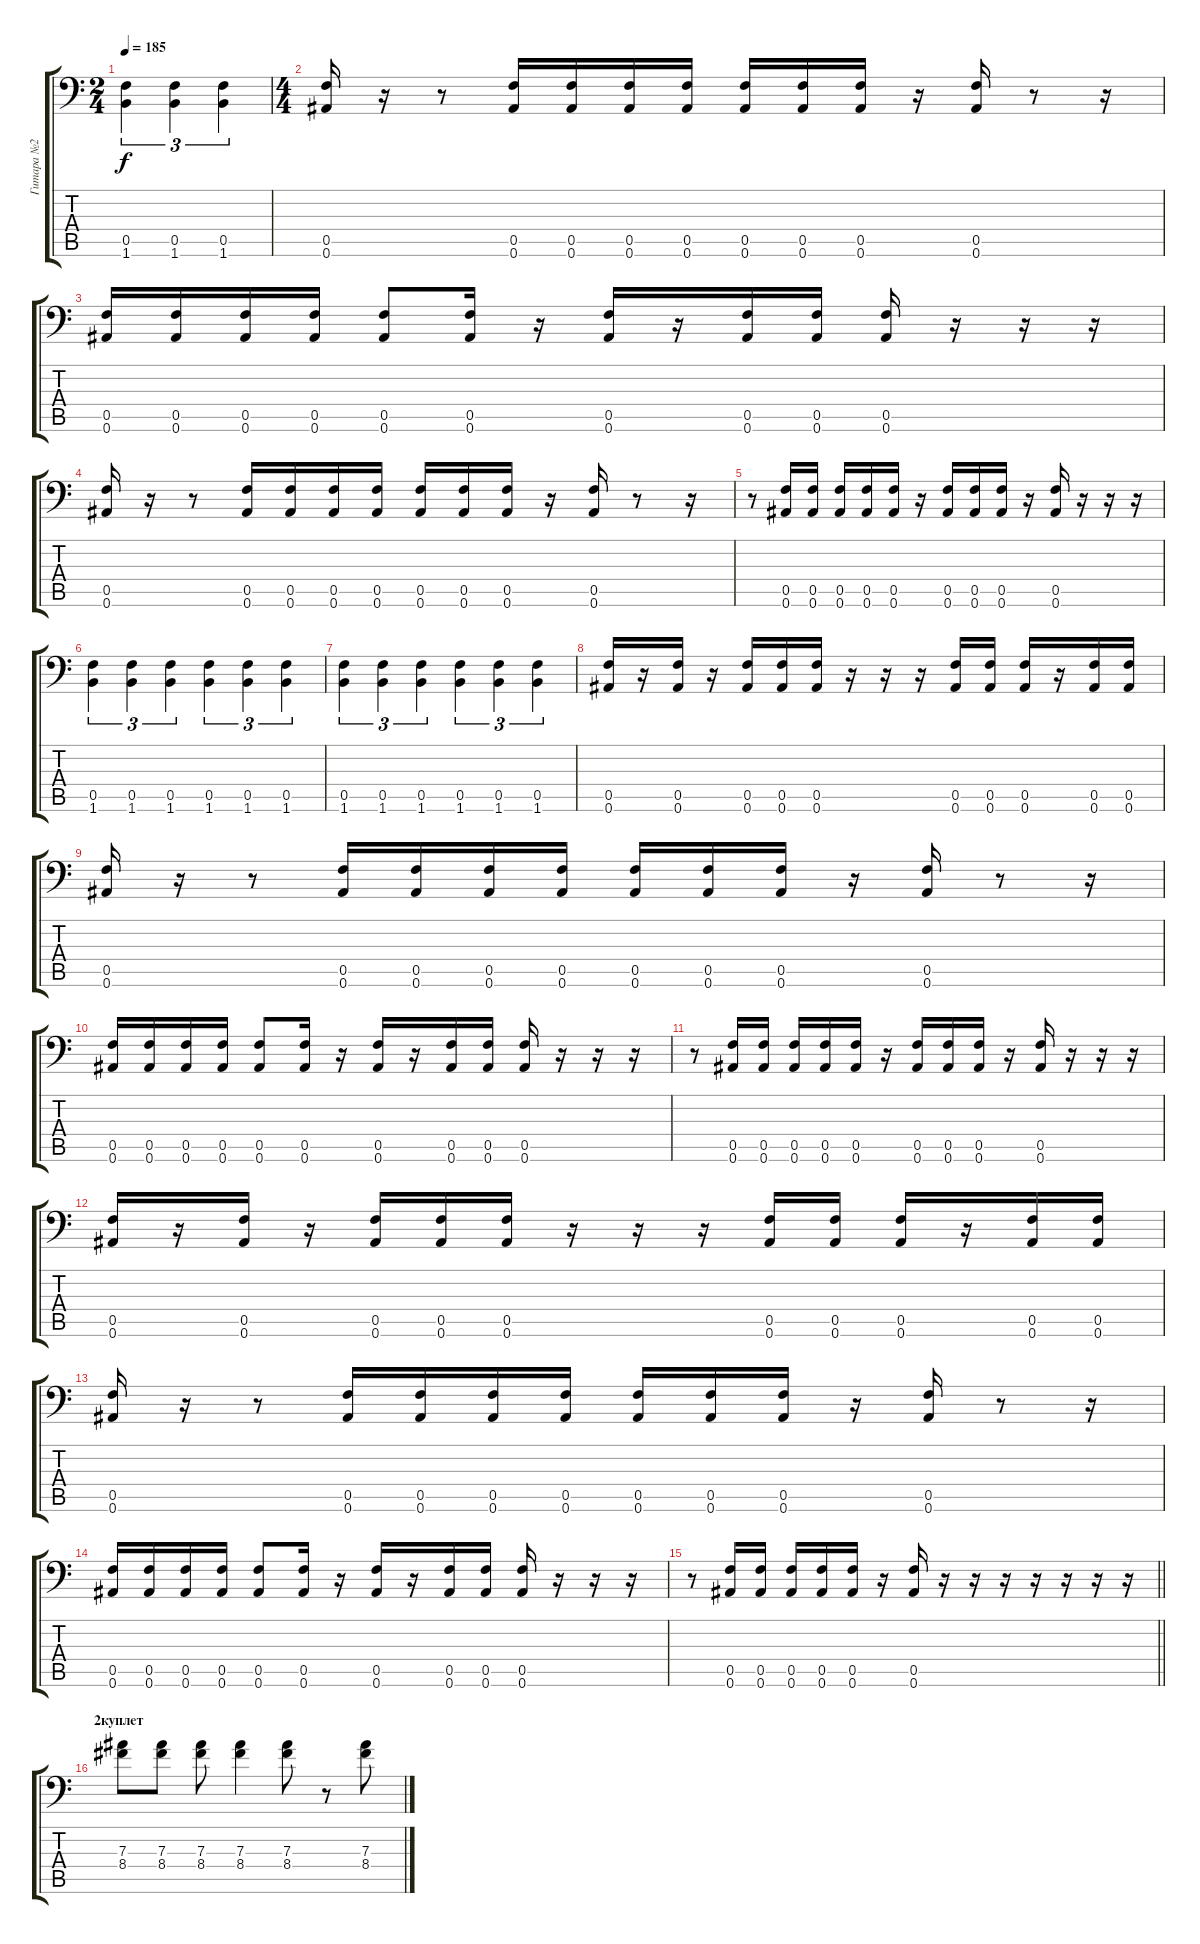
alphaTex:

\track ("Гитара №2" "Гитара №2") {instrument distortionguitar}
\staff {score tabs}
\tuning (C4 G3 Eb3 Bb2 F2 Bb1) {hide}
\ts (2 4)
\tempo 185
\clef f4
\ks c
(0.5 1.6).4{tu (3 2) dy f} (0.5 1.6).4{tu (3 2)} (0.5 1.6).4{tu (3 2)} |
\ts (4 4)
(0.5 0.6).16 r.16 r.8 (0.5 0.6).16 (0.5 0.6).16 (0.5 0.6).16 (0.5 0.6).16 (0.5 0.6).16 (0.5 0.6).16 (0.5 0.6).16 r.16 (0.5 0.6).16 r.8 r.16 |
(0.5 0.6).16 (0.5 0.6).16 (0.5 0.6).16 (0.5 0.6).16 (0.5 0.6).8 (0.5 0.6).16 r.16 (0.5 0.6).16 r.16 (0.5 0.6).16 (0.5 0.6).16 (0.5 0.6).16 r.16 r.16 r.16 |
(0.5 0.6).16 r.16 r.8 (0.5 0.6).16 (0.5 0.6).16 (0.5 0.6).16 (0.5 0.6).16 (0.5 0.6).16 (0.5 0.6).16 (0.5 0.6).16 r.16 (0.5 0.6).16 r.8 r.16 |
r.8 (0.5 0.6).16 (0.5 0.6).16 (0.5 0.6).16 (0.5 0.6).16 (0.5 0.6).16 r.16 (0.5 0.6).16 (0.5 0.6).16 (0.5 0.6).16 r.16 (0.5 0.6).16 r.16 r.16 r.16 |
(0.5 1.6).4{tu (3 2)} (0.5 1.6).4{tu (3 2)} (0.5 1.6).4{tu (3 2)} (0.5 1.6).4{tu (3 2)} (0.5 1.6).4{tu (3 2)} (0.5 1.6).4{tu (3 2)} |
(0.5 1.6).4{tu (3 2)} (0.5 1.6).4{tu (3 2)} (0.5 1.6).4{tu (3 2)} (0.5 1.6).4{tu (3 2)} (0.5 1.6).4{tu (3 2)} (0.5 1.6).4{tu (3 2)} |
(0.5 0.6).16 r.16 (0.5 0.6).16 r.16 (0.5 0.6).16 (0.5 0.6).16 (0.5 0.6).16 r.16 r.16 r.16 (0.5 0.6).16 (0.5 0.6).16 (0.5 0.6).16 r.16 (0.5 0.6).16 (0.5 0.6).16 |
(0.5 0.6).16 r.16 r.8 (0.5 0.6).16 (0.5 0.6).16 (0.5 0.6).16 (0.5 0.6).16 (0.5 0.6).16 (0.5 0.6).16 (0.5 0.6).16 r.16 (0.5 0.6).16 r.8 r.16 |
(0.5 0.6).16 (0.5 0.6).16 (0.5 0.6).16 (0.5 0.6).16 (0.5 0.6).8 (0.5 0.6).16 r.16 (0.5 0.6).16 r.16 (0.5 0.6).16 (0.5 0.6).16 (0.5 0.6).16 r.16 r.16 r.16 |
r.8 (0.5 0.6).16 (0.5 0.6).16 (0.5 0.6).16 (0.5 0.6).16 (0.5 0.6).16 r.16 (0.5 0.6).16 (0.5 0.6).16 (0.5 0.6).16 r.16 (0.5 0.6).16 r.16 r.16 r.16 |
(0.5 0.6).16 r.16 (0.5 0.6).16 r.16 (0.5 0.6).16 (0.5 0.6).16 (0.5 0.6).16 r.16 r.16 r.16 (0.5 0.6).16 (0.5 0.6).16 (0.5 0.6).16 r.16 (0.5 0.6).16 (0.5 0.6).16 |
(0.5 0.6).16 r.16 r.8 (0.5 0.6).16 (0.5 0.6).16 (0.5 0.6).16 (0.5 0.6).16 (0.5 0.6).16 (0.5 0.6).16 (0.5 0.6).16 r.16 (0.5 0.6).16 r.8 r.16 |
(0.5 0.6).16 (0.5 0.6).16 (0.5 0.6).16 (0.5 0.6).16 (0.5 0.6).8 (0.5 0.6).16 r.16 (0.5 0.6).16 r.16 (0.5 0.6).16 (0.5 0.6).16 (0.5 0.6).16 r.16 r.16 r.16 |
\barLineRight lightlight
r.8 (0.5 0.6).16 (0.5 0.6).16 (0.5 0.6).16 (0.5 0.6).16 (0.5 0.6).16 r.16 (0.5 0.6).16 r.16 r.16 r.16 r.16 r.16 r.16 r.16 |
\section ("" "2куплет")
(7.3 8.4).8 (7.3 8.4).8 (7.3 8.4).8 (7.3 8.4).4 (7.3 8.4).8 r.8 (7.3 8.4).8
